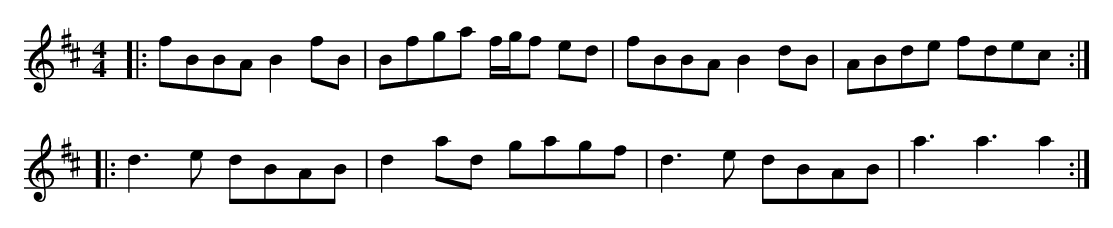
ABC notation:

X:1
M:4/4
K:Bmin
|:fBBA B2 fB|Bfga f/g/f ed|fBBA B2 dB|ABde fdec:|
|:d3e dBAB|d2ad gagf|d3e dBAB | a3a3a2:|
